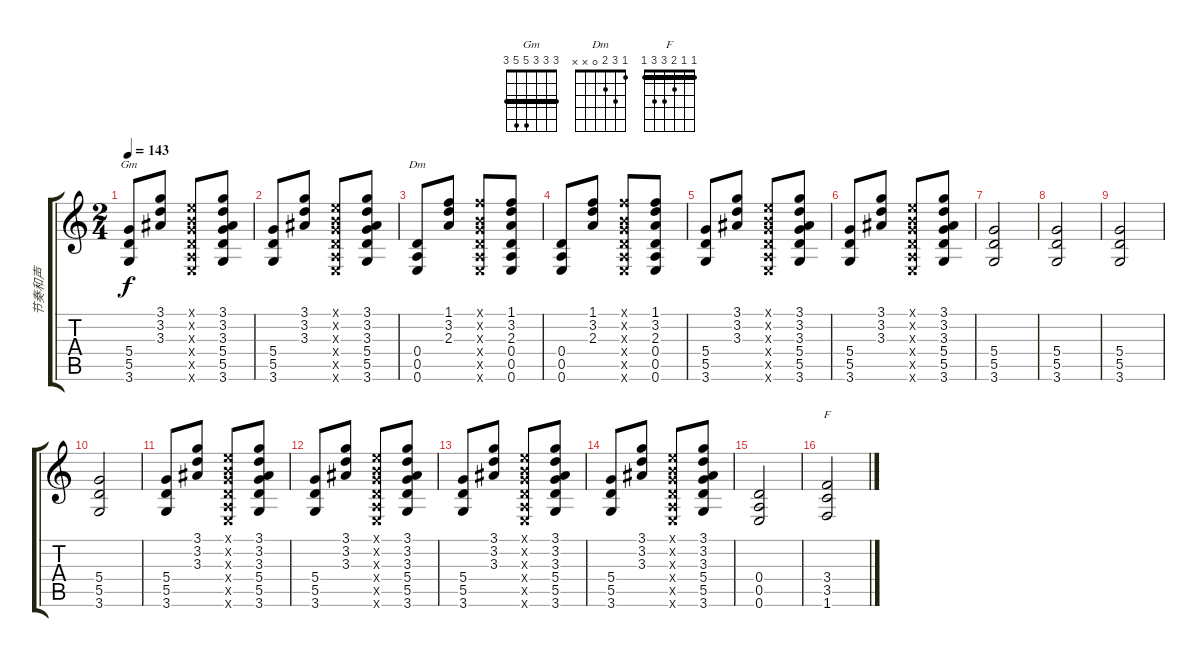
\track ("节奏和声" "节奏和声") {instrument electricbasspick}
\staff {score tabs}
\tuning (E4 B3 G3 D3 A2 E2) {hide}
\chord ("Gm" 3 3 3 5 5 3) {barre 3}
\chord ("Dm" 1 3 2 0 x x)
\chord ("F" 1 1 2 3 3 1) {barre 1}
\ts (2 4)
\tempo 143
\clef g2
\ks c
(5.4 5.5 3.6).8{ch "Gm" dy f} (3.1 3.2 3.3).8 (0.1{x} 0.2{x} 0.3{x} 0.4{x} 0.5{x} 0.6{x}).8 (3.1 3.2 3.3 5.4 5.5 3.6).8 |
(5.4 5.5 3.6).8 (3.1 3.2 3.3).8 (0.1{x} 0.2{x} 0.3{x} 0.4{x} 0.5{x} 0.6{x}).8 (3.1 3.2 3.3 5.4 5.5 3.6).8 |
(0.4 0.5 0.6).8{ch "Dm"} (1.1 3.2 2.3).8 (1.1{x} 0.2{x} 0.3{x} 0.4{x} 0.5{x} 0.6{x}).8 (1.1 3.2 2.3 0.4 0.5 0.6).8 |
(0.4 0.5 0.6).8 (1.1 3.2 2.3).8 (1.1{x} 0.2{x} 0.3{x} 0.4{x} 0.5{x} 0.6{x}).8 (1.1 3.2 2.3 0.4 0.5 0.6).8 |
(5.4 5.5 3.6).8 (3.1 3.2 3.3).8 (0.1{x} 0.2{x} 0.3{x} 0.4{x} 0.5{x} 0.6{x}).8 (3.1 3.2 3.3 5.4 5.5 3.6).8 |
(5.4 5.5 3.6).8 (3.1 3.2 3.3).8 (0.1{x} 0.2{x} 0.3{x} 0.4{x} 0.5{x} 0.6{x}).8 (3.1 3.2 3.3 5.4 5.5 3.6).8 |
(5.4 5.5 3.6).2 |
(5.4 5.5 3.6).2 |
(5.4 5.5 3.6).2 |
(5.4 5.5 3.6).2 |
(5.4 5.5 3.6).8 (3.1 3.2 3.3).8 (0.1{x} 0.2{x} 0.3{x} 0.4{x} 0.5{x} 0.6{x}).8 (3.1 3.2 3.3 5.4 5.5 3.6).8 |
(5.4 5.5 3.6).8 (3.1 3.2 3.3).8 (0.1{x} 0.2{x} 0.3{x} 0.4{x} 0.5{x} 0.6{x}).8 (3.1 3.2 3.3 5.4 5.5 3.6).8 |
(5.4 5.5 3.6).8 (3.1 3.2 3.3).8 (0.1{x} 0.2{x} 0.3{x} 0.4{x} 0.5{x} 0.6{x}).8 (3.1 3.2 3.3 5.4 5.5 3.6).8 |
(5.4 5.5 3.6).8 (3.1 3.2 3.3).8 (0.1{x} 0.2{x} 0.3{x} 0.4{x} 0.5{x} 0.6{x}).8 (3.1 3.2 3.3 5.4 5.5 3.6).8 |
(0.4 0.5 0.6).2 |
(3.4 3.5 1.6).2{ch "F"}
